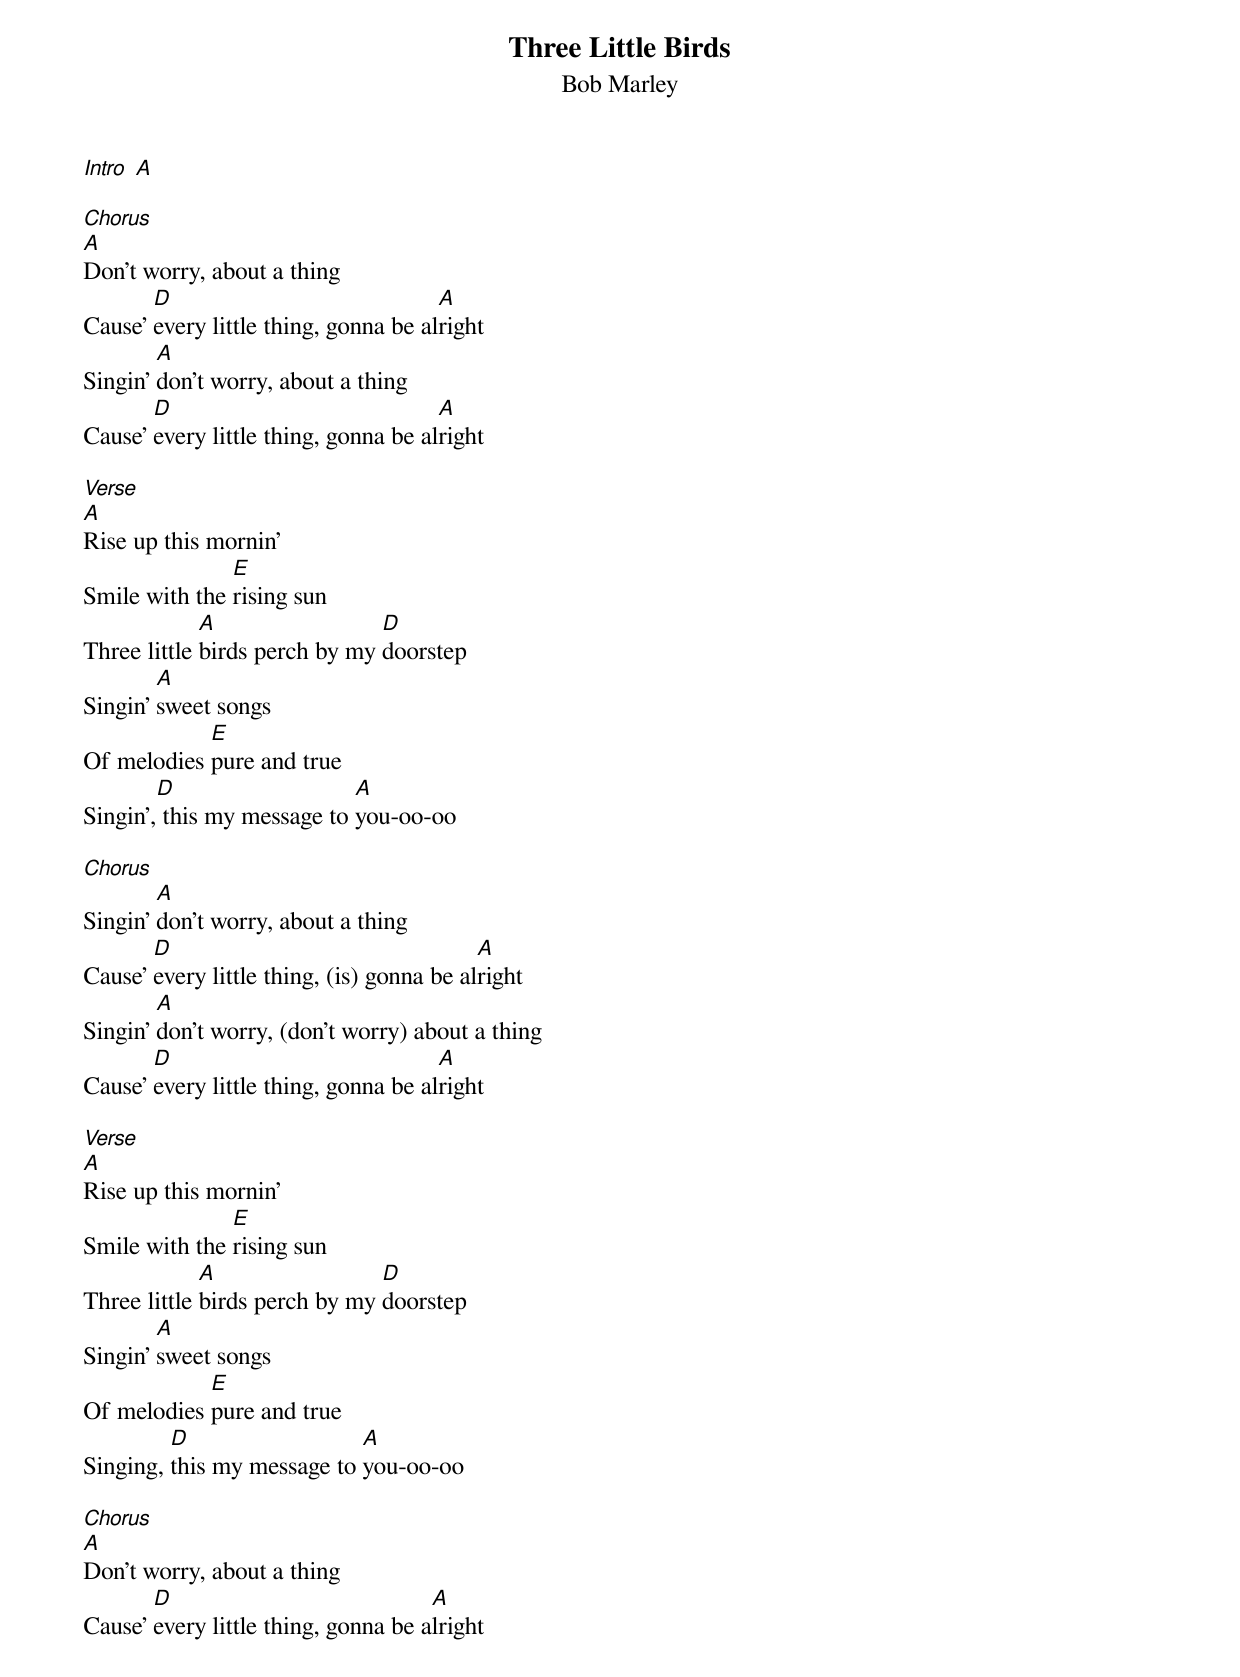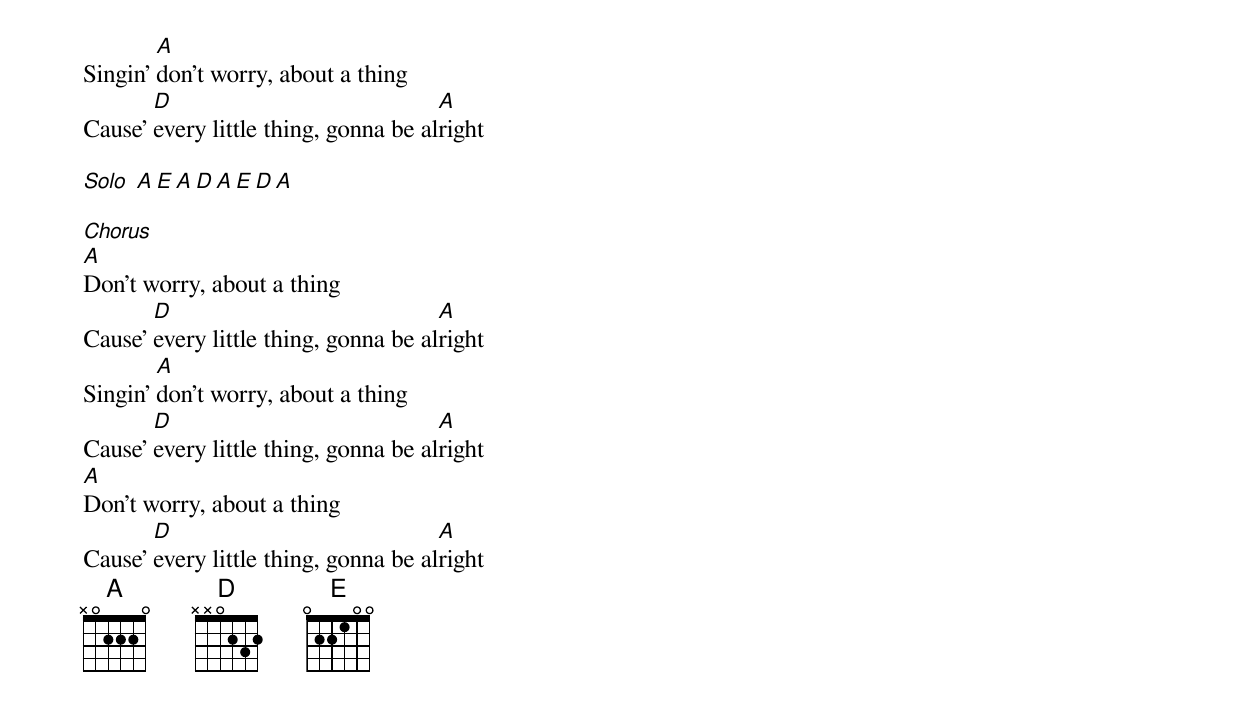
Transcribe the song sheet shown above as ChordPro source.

{title:Three Little Birds}
{subtitle:Bob Marley}
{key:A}
[Intro] [A]

[Chorus]
[A]Don't worry, about a thing
Cause' [D]every little thing, gonna be al[A]right
Singin' [A]don't worry, about a thing
Cause' [D]every little thing, gonna be al[A]right

[Verse]
[A]Rise up this mornin'
Smile with the [E]rising sun
Three little [A]birds perch by my [D]doorstep
Singin' [A]sweet songs
Of melodies [E]pure and true
Singin',[D] this my message to [A]you-oo-oo

[Chorus]
Singin' [A]don't worry, about a thing
Cause' [D]every little thing, (is) gonna be al[A]right
Singin' [A]don't worry, (don't worry) about a thing
Cause' [D]every little thing, gonna be al[A]right

[Verse]
[A]Rise up this mornin'
Smile with the [E]rising sun
Three little [A]birds perch by my [D]doorstep
Singin' [A]sweet songs
Of melodies [E]pure and true
Singing, [D]this my message to [A]you-oo-oo

[Chorus]
[A]Don't worry, about a thing
Cause' [D]every little thing, gonna be a[A]lright
Singin' [A]don't worry, about a thing
Cause' [D]every little thing, gonna be al[A]right

[Solo] [A][E][A][D][A][E][D][A]

[Chorus]
[A]Don't worry, about a thing
Cause' [D]every little thing, gonna be al[A]right
Singin' [A]don't worry, about a thing
Cause' [D]every little thing, gonna be al[A]right
[A]Don't worry, about a thing
Cause' [D]every little thing, gonna be al[A]right
